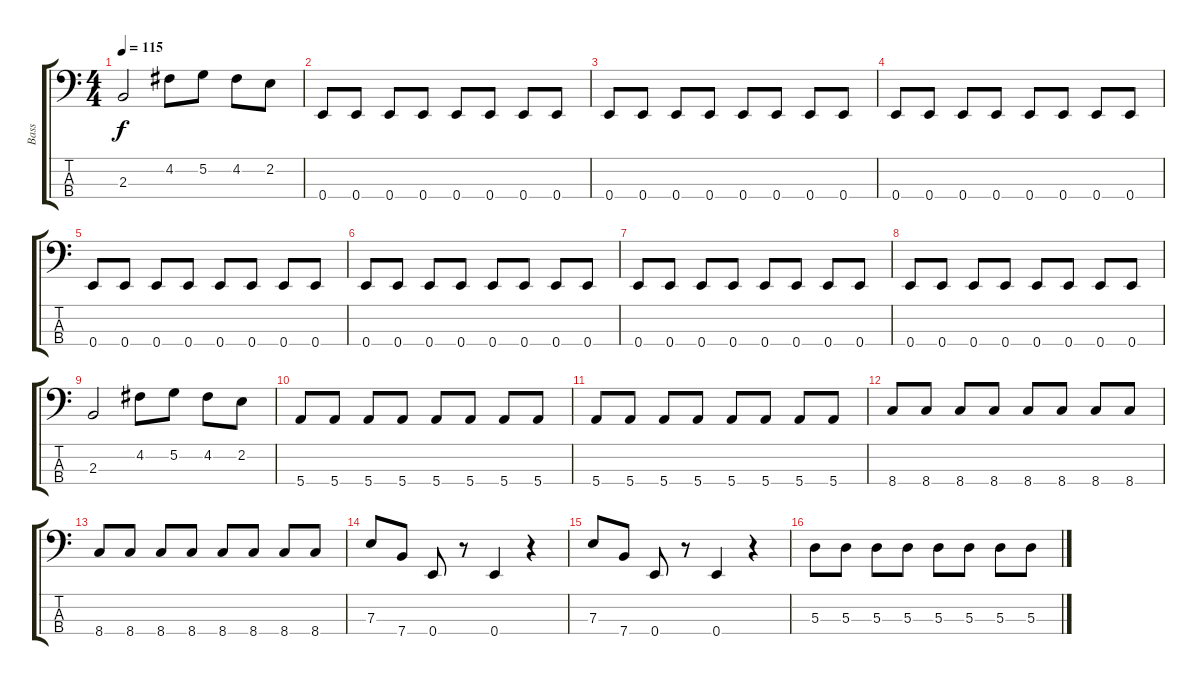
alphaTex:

\track ("Bass" "Bass") {instrument electricbassfinger}
\staff {score tabs}
\tuning (G2 D2 A1 E1) {hide}
\ts (4 4)
\tempo 115
\clef f4
\ks c
2.3.2{dy f} 4.2.8 5.2.8 4.2.8 2.2.8 |
0.4.8 0.4.8 0.4.8 0.4.8 0.4.8 0.4.8 0.4.8 0.4.8 |
0.4.8 0.4.8 0.4.8 0.4.8 0.4.8 0.4.8 0.4.8 0.4.8 |
0.4.8 0.4.8 0.4.8 0.4.8 0.4.8 0.4.8 0.4.8 0.4.8 |
0.4.8 0.4.8 0.4.8 0.4.8 0.4.8 0.4.8 0.4.8 0.4.8 |
0.4.8 0.4.8 0.4.8 0.4.8 0.4.8 0.4.8 0.4.8 0.4.8 |
0.4.8 0.4.8 0.4.8 0.4.8 0.4.8 0.4.8 0.4.8 0.4.8 |
0.4.8 0.4.8 0.4.8 0.4.8 0.4.8 0.4.8 0.4.8 0.4.8 |
2.3.2 4.2.8 5.2.8 4.2.8 2.2.8 |
5.4.8 5.4.8 5.4.8 5.4.8 5.4.8 5.4.8 5.4.8 5.4.8 |
5.4.8 5.4.8 5.4.8 5.4.8 5.4.8 5.4.8 5.4.8 5.4.8 |
8.4.8 8.4.8 8.4.8 8.4.8 8.4.8 8.4.8 8.4.8 8.4.8 |
8.4.8 8.4.8 8.4.8 8.4.8 8.4.8 8.4.8 8.4.8 8.4.8 |
7.3.8 7.4.8 0.4.8 r.8 0.4.4 r.4 |
7.3.8 7.4.8 0.4.8 r.8 0.4.4 r.4 |
5.3.8 5.3.8 5.3.8 5.3.8 5.3.8 5.3.8 5.3.8 5.3.8
